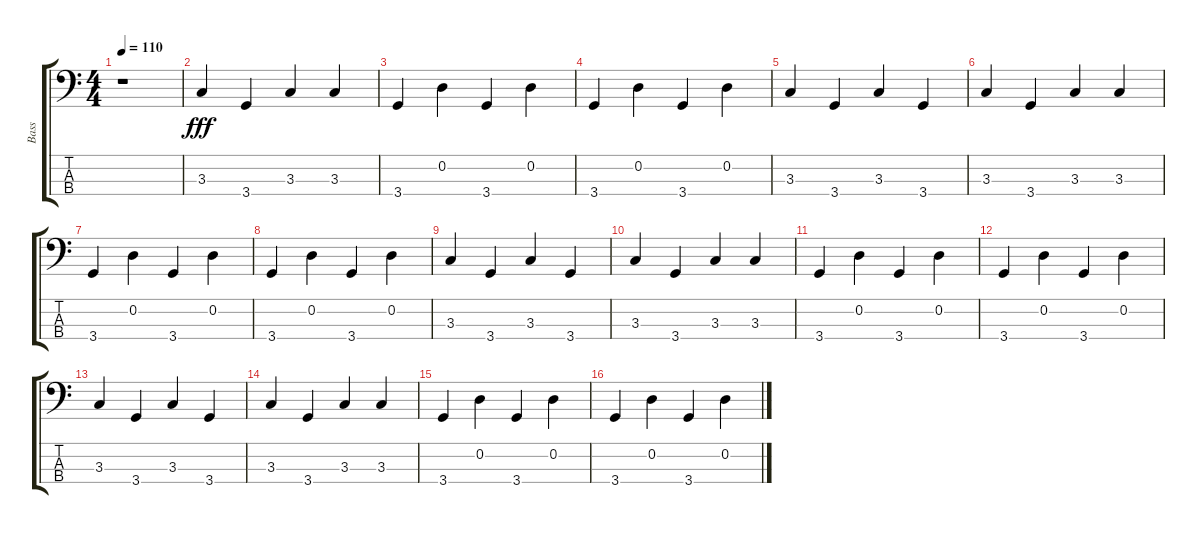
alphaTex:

\track ("Bass" "Bass") {instrument electricbassfinger}
\staff {score tabs}
\tuning (G2 D2 A1 E1) {hide}
\ts (4 4)
\tempo 110
\clef f4
\ks c
r.1{dy fff instrument electricbassfinger} |
3.3.4 3.4.4 3.3.4 3.3.4 |
3.4.4 0.2.4 3.4.4 0.2.4 |
3.4.4 0.2.4 3.4.4 0.2.4 |
3.3.4 3.4.4 3.3.4 3.4.4 |
3.3.4 3.4.4 3.3.4 3.3.4 |
3.4.4 0.2.4 3.4.4 0.2.4 |
3.4.4 0.2.4 3.4.4 0.2.4 |
3.3.4 3.4.4 3.3.4 3.4.4 |
3.3.4 3.4.4 3.3.4 3.3.4 |
3.4.4 0.2.4 3.4.4 0.2.4 |
3.4.4 0.2.4 3.4.4 0.2.4 |
3.3.4 3.4.4 3.3.4 3.4.4 |
3.3.4 3.4.4 3.3.4 3.3.4 |
3.4.4 0.2.4 3.4.4 0.2.4 |
3.4.4 0.2.4 3.4.4 0.2.4
